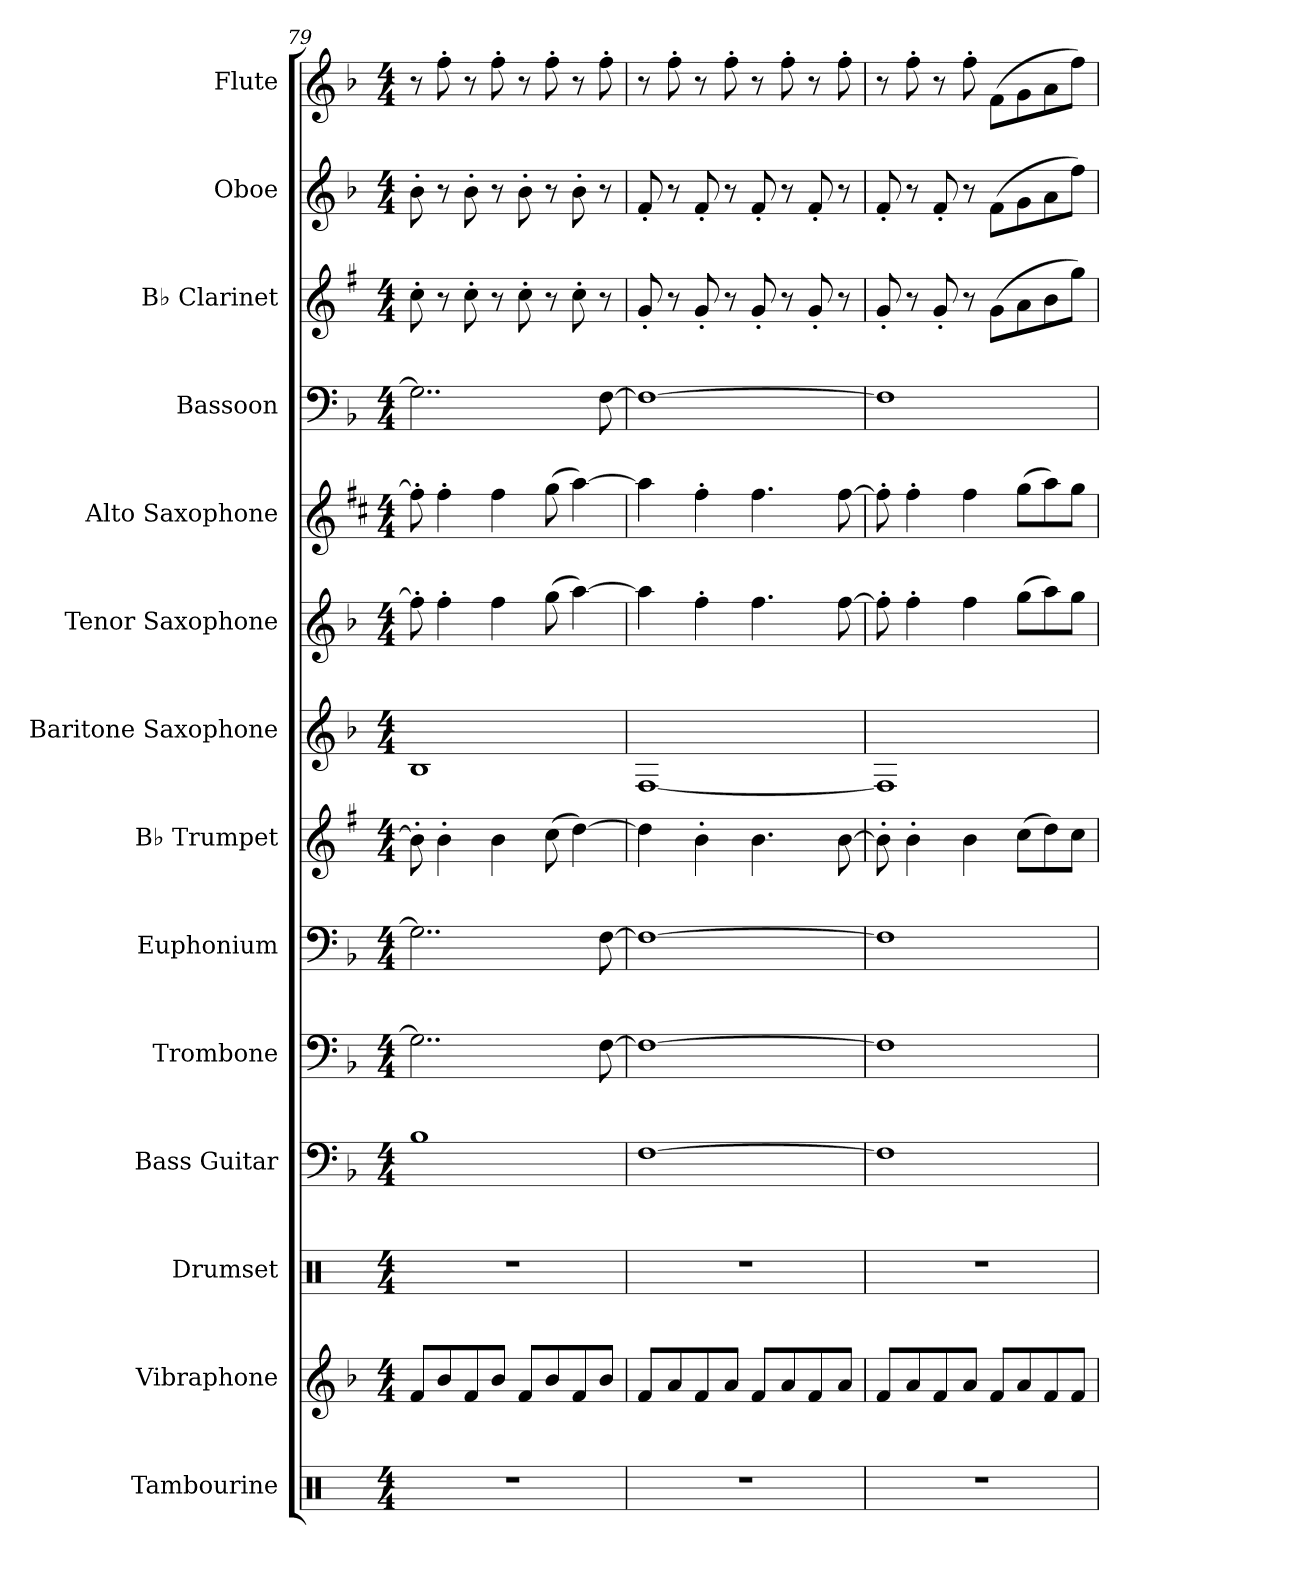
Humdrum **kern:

**kern	**kern	**kern	**kern	**kern	**kern	**kern	**kern	**kern	**kern	**kern	**kern	**kern	**kern
*part14	*part13	*part12	*part11	*part10	*part9	*part8	*part7	*part6	*part5	*part4	*part3	*part2	*part1
*staff14	*staff13	*staff12	*staff11	*staff10	*staff9	*staff8	*staff7	*staff6	*staff5	*staff4	*staff3	*staff2	*staff1
*I"Tambourine	*I"Vibraphone	*I"Drumset	*I"Bass Guitar	*I"Trombone	*I"Euphonium	*I"B♭ Trumpet	*I"Baritone Saxophone	*I"Tenor Saxophone	*I"Alto Saxophone	*I"Bassoon	*I"B♭ Clarinet	*I"Oboe	*I"Flute
*I'Tamb.	*I'Vib.	*I'D. Set	*I'B. Guit.	*I'Tbn.	*	*I'B♭ Tpt.	*I'Bar. Sax.	*I'T. Sax.	*I'A. Sax.	*I'Bsn.	*I'B♭ Cl.	*I'Ob.	*I'Fl.
!!LO:PB:g=z
*clefX	*clefG2	*clefX	*clefF4	*clefF4	*clefF4	*clefG2	*clefG2	*clefG2	*clefG2	*clefF4	*clefG2	*clefG2	*clefG2
*	*	*	*ITrd7c12	*	*	*ITrd1c2	*ITrd12c21	*ITrd8c14	*ITrd5c9	*	*ITrd1c2	*	*
*k[]	*k[b-]	*k[]	*k[b-]	*k[b-]	*k[b-]	*k[b-]	*k[b-]	*k[b-]	*k[b-]	*k[b-]	*k[b-]	*k[b-]	*k[b-]
*M4/4	*M4/4	*M4/4	*M4/4	*M4/4	*M4/4	*M4/4	*M4/4	*M4/4	*M4/4	*M4/4	*M4/4	*M4/4	*M4/4
=79	=79	=79	=79	=79	=79	=79	=79	=79	=79	=79	=79	=79	=79
1r	8f/L	1r	1BB-	2..G\]	2..G\]	8a'\]	1BB-	8f'\]	8a'\]	2..G\]	8b-'\	8b-'\	8r
.	8b-/	.	.	.	.	4a'\	.	4f'\	4a'\	.	8r	8r	8ff'\
.	8f/	.	.	.	.	.	.	.	.	.	8b-'\	8b-'\	8r
.	8b-/J	.	.	.	.	4a\	.	4f\	4a\	.	8r	8r	8ff'\
.	8f/L	.	.	.	.	.	.	.	.	.	8b-'\	8b-'\	8r
.	8b-/	.	.	.	.	(>8b-\	.	(>8g\	(>8b-\	.	8r	8r	8ff'\
.	8f/	.	.	.	.	[4cc\)	.	[4a\)	[4cc\)	.	8b-'\	8b-'\	8r
.	8b-/J	.	.	[8F\	[8F\	.	.	.	.	[8F\	8r	8r	8ff'\
=80	=80	=80	=80	=80	=80	=80	=80	=80	=80	=80	=80	=80	=80
1r	8f/L	1r	[1FF	1F_	1F_	4cc\]	[1FF	4a\]	4cc\]	1F_	8f'/	8f'/	8r
.	8a/	.	.	.	.	.	.	.	.	.	8r	8r	8ff'\
.	8f/	.	.	.	.	4a'\	.	4f'\	4a'\	.	8f'/	8f'/	8r
.	8a/J	.	.	.	.	.	.	.	.	.	8r	8r	8ff'\
.	8f/L	.	.	.	.	4.a\	.	4.f\	4.a\	.	8f'/	8f'/	8r
.	8a/	.	.	.	.	.	.	.	.	.	8r	8r	8ff'\
.	8f/	.	.	.	.	.	.	.	.	.	8f'/	8f'/	8r
.	8a/J	.	.	.	.	[8a\	.	[8f\	[8a\	.	8r	8r	8ff'\
=81	=81	=81	=81	=81	=81	=81	=81	=81	=81	=81	=81	=81	=81
1r	8f/L	1r	1FF]	1F]	1F]	8a'\]	1FF]	8f'\]	8a'\]	1F]	8f'/	8f'/	8r
.	8a/	.	.	.	.	4a'\	.	4f'\	4a'\	.	8r	8r	8ff'\
.	8f/	.	.	.	.	.	.	.	.	.	8f'/	8f'/	8r
.	8a/J	.	.	.	.	4a\	.	4f\	4a\	.	8r	8r	8ff'\
.	8f/L	.	.	.	.	.	.	.	.	.	(>8f\L	(>8f\L	(>8f\L
.	8a/	.	.	.	.	(>8b-\L	.	(>8g\L	(>8b-\L	.	8g\	8g\	8g\
.	8f/	.	.	.	.	8cc\)	.	8a\)	8cc\)	.	8a\	8a\	8a\
.	8f/J	.	.	.	.	8b-\J	.	8g\J	8b-\J	.	8ff\J)	8ff\J)	8ff\J)
=	=	=	=	=	=	=	=	=	=	=	=	=	=
*-	*-	*-	*-	*-	*-	*-	*-	*-	*-	*-	*-	*-	*-
